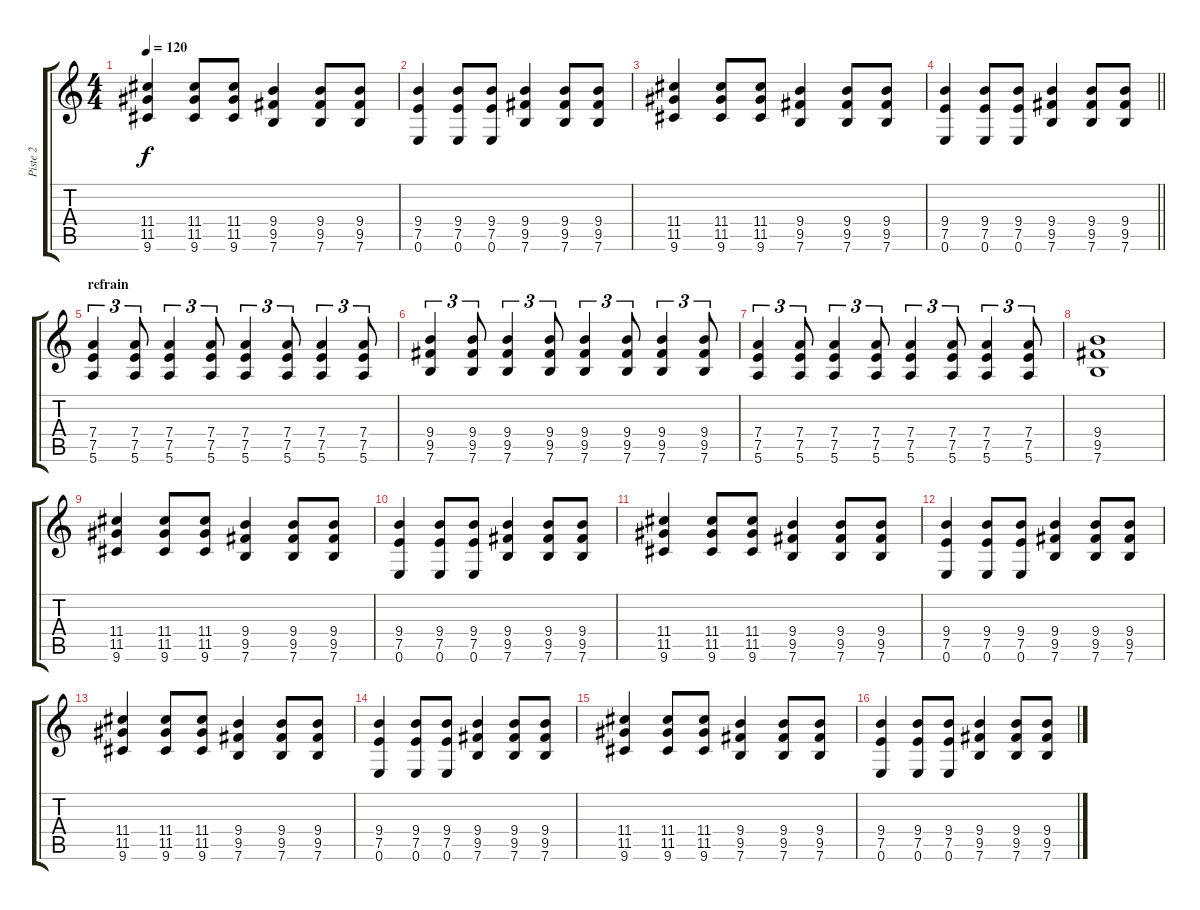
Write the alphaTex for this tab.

\track ("Piste 2" "Piste 2") {instrument distortionguitar}
\staff {score tabs}
\tuning (E4 B3 G3 D3 A2 E2) {hide}
\ts (4 4)
\tempo 120
\clef g2
\ks c
(11.4 11.5 9.6).4{dy f} (11.4 11.5 9.6).8 (11.4 11.5 9.6).8 (9.4 9.5 7.6).4 (9.4 9.5 7.6).8 (9.4 9.5 7.6).8 |
(9.4 7.5 0.6).4 (9.4 7.5 0.6).8 (9.4 7.5 0.6).8 (9.4 9.5 7.6).4 (9.4 9.5 7.6).8 (9.4 9.5 7.6).8 |
(11.4 11.5 9.6).4 (11.4 11.5 9.6).8 (11.4 11.5 9.6).8 (9.4 9.5 7.6).4 (9.4 9.5 7.6).8 (9.4 9.5 7.6).8 |
\barLineRight lightlight
(9.4 7.5 0.6).4 (9.4 7.5 0.6).8 (9.4 7.5 0.6).8 (9.4 9.5 7.6).4 (9.4 9.5 7.6).8 (9.4 9.5 7.6).8 |
\section ("" "refrain")
(7.4 7.5 5.6).4{tu (3 2)} (7.4 7.5 5.6).8{tu (3 2)} (7.4 7.5 5.6).4{tu (3 2)} (7.4 7.5 5.6).8{tu (3 2)} (7.4 7.5 5.6).4{tu (3 2)} (7.4 7.5 5.6).8{tu (3 2)} (7.4 7.5 5.6).4{tu (3 2)} (7.4 7.5 5.6).8{tu (3 2)} |
(9.4 9.5 7.6).4{tu (3 2)} (9.4 9.5 7.6).8{tu (3 2)} (9.4 9.5 7.6).4{tu (3 2)} (9.4 9.5 7.6).8{tu (3 2)} (9.4 9.5 7.6).4{tu (3 2)} (9.4 9.5 7.6).8{tu (3 2)} (9.4 9.5 7.6).4{tu (3 2)} (9.4 9.5 7.6).8{tu (3 2)} |
(7.4 7.5 5.6).4{tu (3 2)} (7.4 7.5 5.6).8{tu (3 2)} (7.4 7.5 5.6).4{tu (3 2)} (7.4 7.5 5.6).8{tu (3 2)} (7.4 7.5 5.6).4{tu (3 2)} (7.4 7.5 5.6).8{tu (3 2)} (7.4 7.5 5.6).4{tu (3 2)} (7.4 7.5 5.6).8{tu (3 2)} |
(9.4 9.5 7.6).1 |
(11.4 11.5 9.6).4 (11.4 11.5 9.6).8 (11.4 11.5 9.6).8 (9.4 9.5 7.6).4 (9.4 9.5 7.6).8 (9.4 9.5 7.6).8 |
(9.4 7.5 0.6).4 (9.4 7.5 0.6).8 (9.4 7.5 0.6).8 (9.4 9.5 7.6).4 (9.4 9.5 7.6).8 (9.4 9.5 7.6).8 |
(11.4 11.5 9.6).4 (11.4 11.5 9.6).8 (11.4 11.5 9.6).8 (9.4 9.5 7.6).4 (9.4 9.5 7.6).8 (9.4 9.5 7.6).8 |
(9.4 7.5 0.6).4 (9.4 7.5 0.6).8 (9.4 7.5 0.6).8 (9.4 9.5 7.6).4 (9.4 9.5 7.6).8 (9.4 9.5 7.6).8 |
(11.4 11.5 9.6).4 (11.4 11.5 9.6).8 (11.4 11.5 9.6).8 (9.4 9.5 7.6).4 (9.4 9.5 7.6).8 (9.4 9.5 7.6).8 |
(9.4 7.5 0.6).4 (9.4 7.5 0.6).8 (9.4 7.5 0.6).8 (9.4 9.5 7.6).4 (9.4 9.5 7.6).8 (9.4 9.5 7.6).8 |
(11.4 11.5 9.6).4 (11.4 11.5 9.6).8 (11.4 11.5 9.6).8 (9.4 9.5 7.6).4 (9.4 9.5 7.6).8 (9.4 9.5 7.6).8 |
(9.4 7.5 0.6).4 (9.4 7.5 0.6).8 (9.4 7.5 0.6).8 (9.4 9.5 7.6).4 (9.4 9.5 7.6).8 (9.4 9.5 7.6).8
